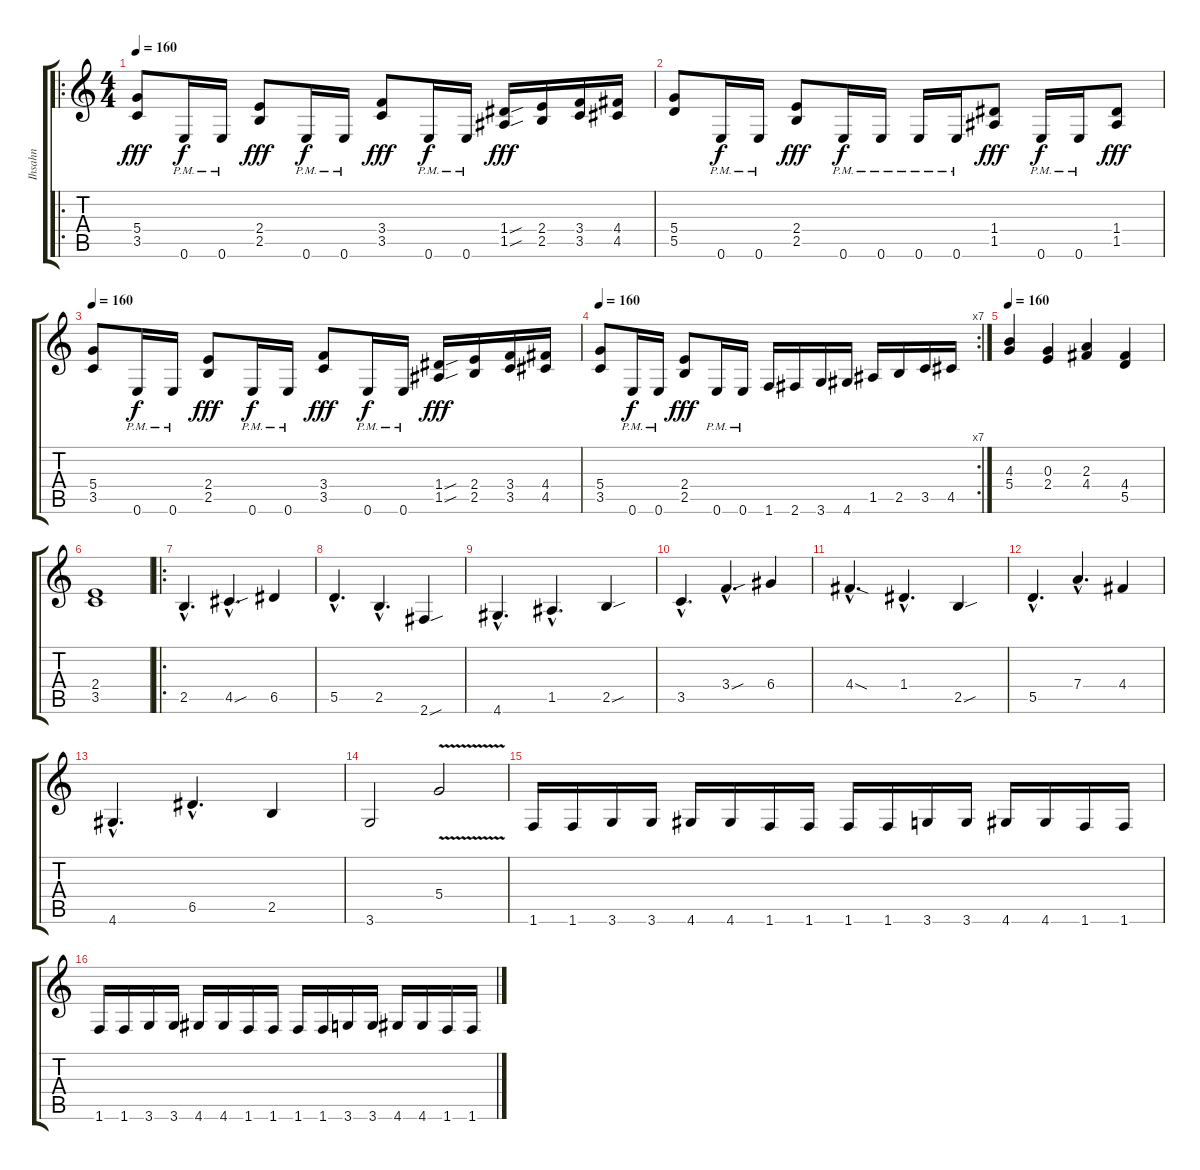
\track ("Ihsahn" "Ihsahn") {instrument distortionguitar}
\staff {score tabs}
\tuning (E4 B3 G3 D3 A2 E2) {hide}
\ro
\ts (4 4)
\tempo 160
\clef g2
\ks c
(5.4 3.5).8{dy fff} 0.6{pm}.16{dy f} 0.6{pm}.16 (2.4 2.5).8{dy fff} 0.6{pm}.16{dy f} 0.6{pm}.16 (3.4 3.5).8{dy fff} 0.6{pm}.16{dy f} 0.6{pm}.16 (1.4{sou} 1.5{sou}).16{dy fff} (2.4 2.5).16 (3.4 3.5).16 (4.4 4.5).16 |
(5.4 5.5).8 0.6{pm}.16{dy f} 0.6{pm}.16 (2.4 2.5).8{dy fff} 0.6{pm}.16{dy f} 0.6{pm}.16 0.6{pm}.16 0.6{pm}.16 (1.4 1.5).8{dy fff} 0.6{pm}.16{dy f} 0.6{pm}.16 (1.4 1.5).8{dy fff} |
\tempo 160
(5.4 3.5).8 0.6{pm}.16{dy f} 0.6{pm}.16 (2.4 2.5).8{dy fff} 0.6{pm}.16{dy f} 0.6{pm}.16 (3.4 3.5).8{dy fff} 0.6{pm}.16{dy f} 0.6{pm}.16 (1.4{sou} 1.5{sou}).16{dy fff} (2.4 2.5).16 (3.4 3.5).16 (4.4 4.5).16 |
\rc 7
\tempo 160
(5.4 3.5).8 0.6{pm}.16{dy f} 0.6{pm}.16 (2.4 2.5).8{dy fff} 0.6{pm}.16 0.6{pm}.16 1.6.16 2.6.16 3.6.16 4.6.16 1.5.16 2.5.16 3.5.16 4.5.16 |
\tempo 160
(4.3 5.4).4 (0.3 2.4).4 (2.3 4.4).4 (4.4 5.5).4 |
(2.4 3.5).1 |
\ro
2.5{hac}.4{d} 4.5{sou hac}.4{d} 6.5.4 |
5.5{hac}.4{d} 2.5{hac}.4{d} 2.6{sou}.4 |
4.6{hac}.4{d} 1.5{hac}.4{d} 2.5{sou}.4 |
3.5{hac}.4{d} 3.4{sou hac}.4{d} 6.4.4 |
4.4{sod hac}.4{d} 1.4{hac}.4{d} 2.5{sou}.4 |
5.5{hac}.4{d} 7.4{hac}.4{d} 4.4.4 |
4.6{hac}.4{d} 6.5{hac}.4{d} 2.5.4 |
3.6.2 5.4{v}.2 |
1.6.16 1.6.16 3.6.16 3.6.16 4.6.16 4.6.16 1.6.16 1.6.16 1.6.16 1.6.16 3.6.16 3.6.16 4.6.16 4.6.16 1.6.16 1.6.16 |
1.6.16 1.6.16 3.6.16 3.6.16 4.6.16 4.6.16 1.6.16 1.6.16 1.6.16 1.6.16 3.6.16 3.6.16 4.6.16 4.6.16 1.6.16 1.6.16
